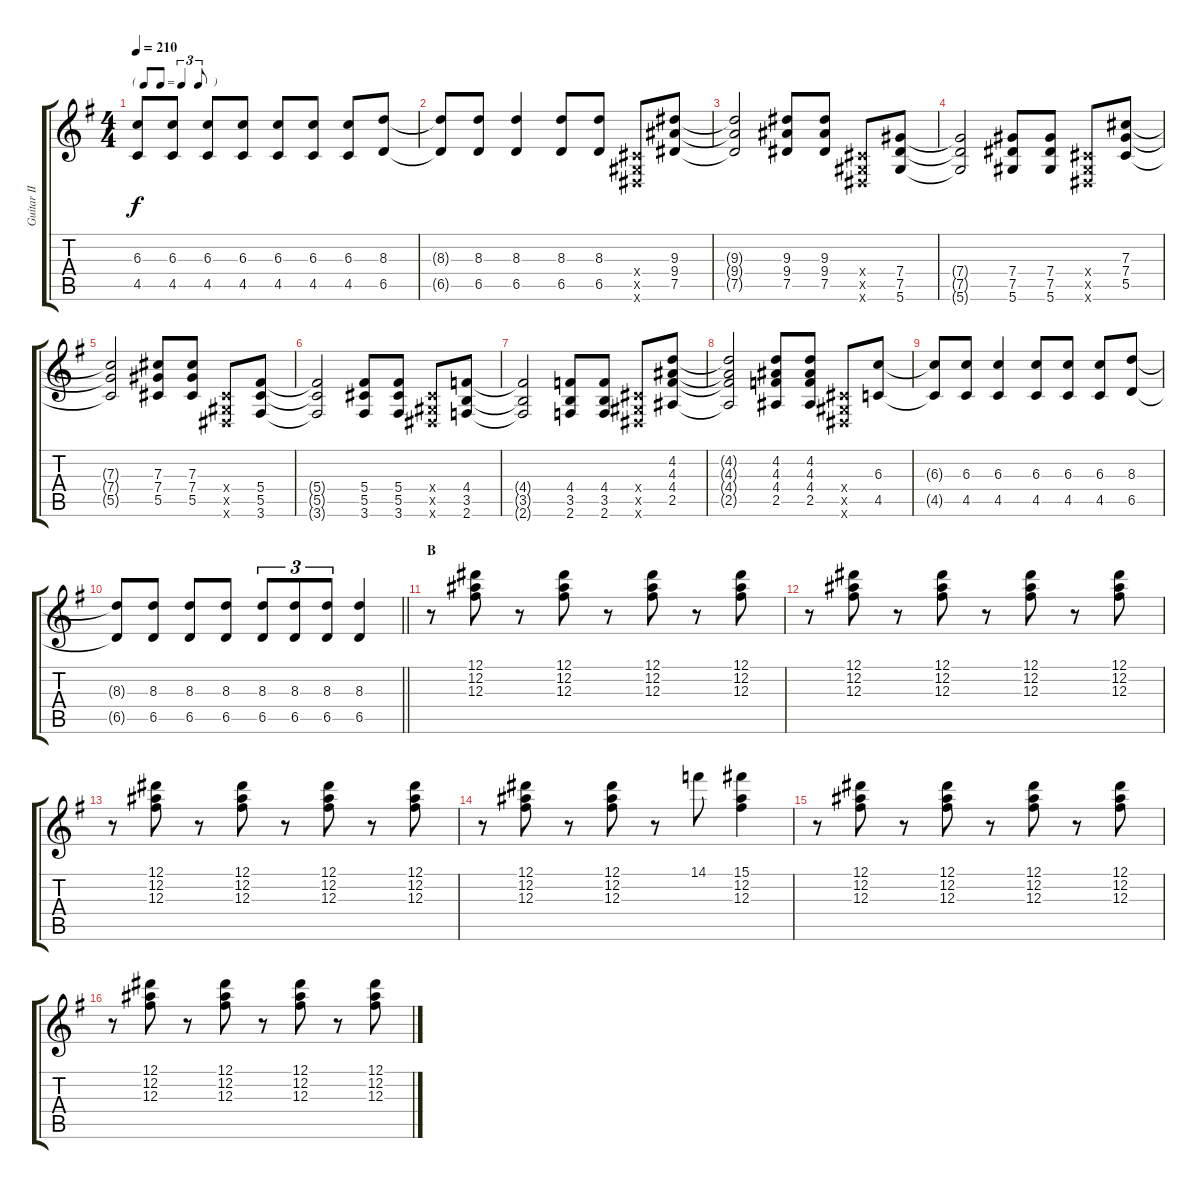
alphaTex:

\track ("Guitar II (Hitsugi)" "Guitar II ") {instrument distortionguitar}
\staff {score tabs}
\tuning (Eb4 Bb3 Gb3 Db3 Ab2 Eb2) {hide}
\ts (4 4)
\tf triplet8th
\tempo 210
\clef g2
\ks g
(6.3{t} 4.5{t}).8{dy f} (6.3 4.5).8 (6.3 4.5).8 (6.3 4.5).8 (6.3 4.5).8 (6.3 4.5).8 (6.3 4.5).8 (8.3 6.5).8 |
(8.3{t} 6.5{t}).8 (8.3 6.5).8 (8.3 6.5).4 (8.3 6.5).8 (8.3 6.5).8 (0.4{x} 0.5{x} 0.6{x}).8 (9.3 9.4 7.5).8 |
(9.3{t} 9.4{t} 7.5{t}).2 (9.3 9.4 7.5).8 (9.3 9.4 7.5).8 (0.4{x} 0.5{x} 0.6{x}).8 (7.4 7.5 5.6).8 |
(7.4{t} 7.5{t} 5.6{t}).2 (7.4 7.5 5.6).8 (7.4 7.5 5.6).8 (0.4{x} 0.5{x} 0.6{x}).8 (7.3 7.4 5.5).8 |
(7.3{t} 7.4{t} 5.5{t}).2 (7.3 7.4 5.5).8 (7.3 7.4 5.5).8 (0.4{x} 0.5{x} 0.6{x}).8 (5.4 5.5 3.6).8 |
(5.4{t} 5.5{t} 3.6{t}).2 (5.4 5.5 3.6).8 (5.4 5.5 3.6).8 (0.4{x} 0.5{x} 0.6{x}).8 (4.4 3.5 2.6).8 |
(4.4{t} 3.5{t} 2.6{t}).2 (4.4 3.5 2.6).8 (4.4 3.5 2.6).8 (0.4{x} 0.5{x} 0.6{x}).8 (4.2 4.3 4.4 2.5).8 |
(4.2{t} 4.3{t} 4.4{t} 2.5{t}).2 (4.2 4.3 4.4 2.5).8 (4.2 4.3 4.4 2.5).8 (0.4{x} 0.5{x} 0.6{x}).8 (6.3 4.5).8 |
(6.3{t} 4.5{t}).8 (6.3 4.5).8 (6.3 4.5).4 (6.3 4.5).8 (6.3 4.5).8 (6.3 4.5).8 (8.3 6.5).8 |
\barLineRight lightlight
(8.3{t} 6.5{t}).8 (8.3 6.5).8 (8.3 6.5).8 (8.3 6.5).8 (8.3 6.5).8{tu (3 2)} (8.3 6.5).8{tu (3 2)} (8.3 6.5).8{tu (3 2)} (8.3 6.5).4 |
\section ("" "B")
r.8 (12.1 12.2 12.3).8 r.8 (12.1 12.2 12.3).8 r.8 (12.1 12.2 12.3).8 r.8 (12.1 12.2 12.3).8 |
r.8 (12.1 12.2 12.3).8 r.8 (12.1 12.2 12.3).8 r.8 (12.1 12.2 12.3).8 r.8 (12.1 12.2 12.3).8 |
r.8 (12.1 12.2 12.3).8 r.8 (12.1 12.2 12.3).8 r.8 (12.1 12.2 12.3).8 r.8 (12.1 12.2 12.3).8 |
r.8 (12.1 12.2 12.3).8 r.8 (12.1 12.2 12.3).8 r.8 14.1.8 (15.1 12.2 12.3).4 |
r.8 (12.1 12.2 12.3).8 r.8 (12.1 12.2 12.3).8 r.8 (12.1 12.2 12.3).8 r.8 (12.1 12.2 12.3).8 |
r.8 (12.1 12.2 12.3).8 r.8 (12.1 12.2 12.3).8 r.8 (12.1 12.2 12.3).8 r.8 (12.1 12.2 12.3).8
